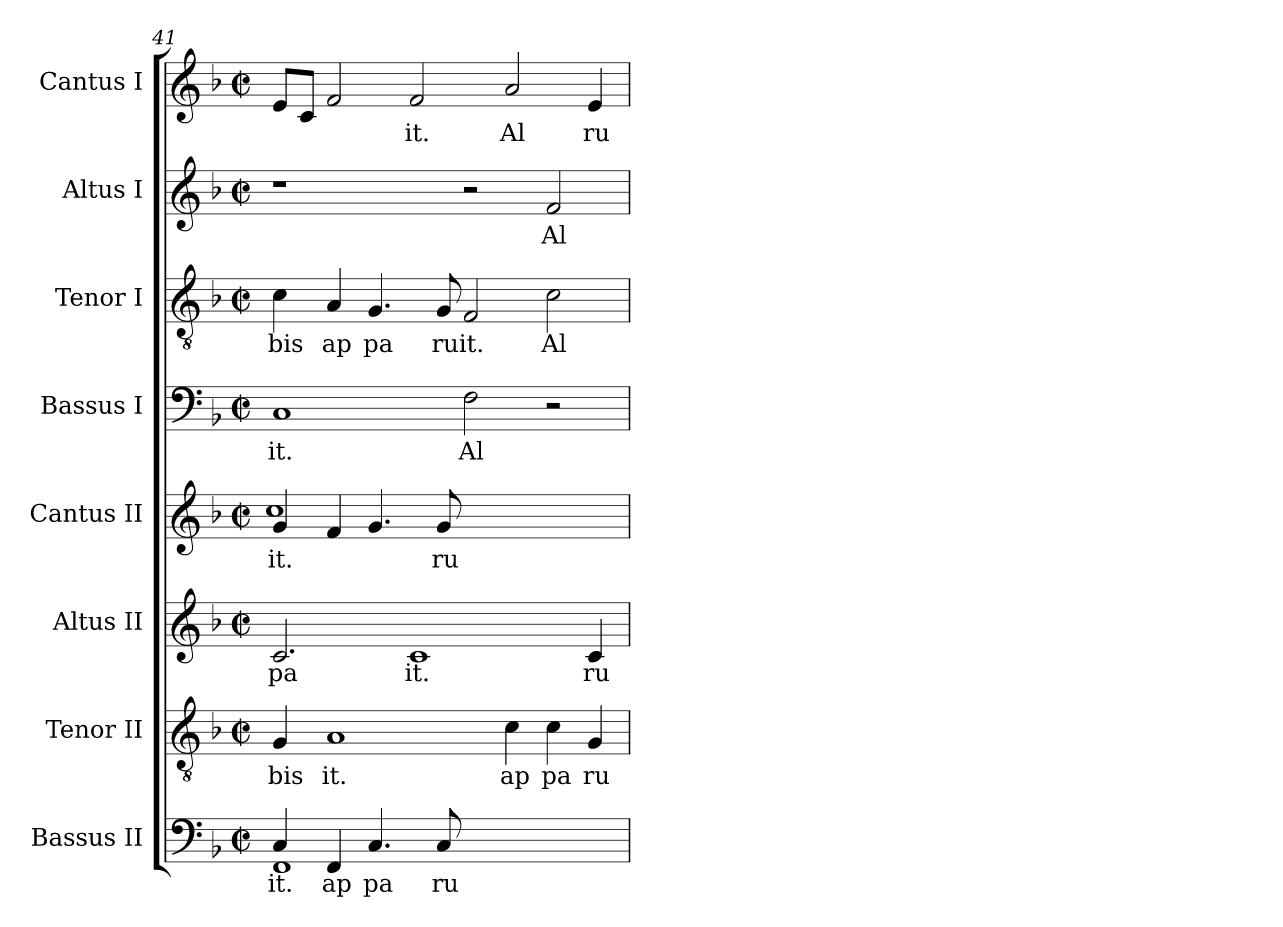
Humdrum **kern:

**kern	**text	**kern	**text	**kern	**text	**kern	**text	**kern	**text	**kern	**text	**kern	**text	**kern	**text
*part8	*part8	*part7	*part7	*part6	*part6	*part5	*part5	*part4	*part4	*part3	*part3	*part2	*part2	*part1	*part1
*staff8	*staff8	*staff7	*staff7	*staff6	*staff6	*staff5	*staff5	*staff4	*staff4	*staff3	*staff3	*staff2	*staff2	*staff1	*staff1
*I"Bassus II	*	*I"Tenor II	*	*I"Altus II	*	*I"Cantus II	*	*I"Bassus I	*	*I"Tenor I	*	*I"Altus I	*	*I"Cantus I	*
*clefF4	*	*clefGv2	*	*clefG2	*	*clefG2	*	*clefF4	*	*clefGv2	*	*clefG2	*	*clefG2	*
*k[b-]	*	*k[b-]	*	*k[b-]	*	*k[b-]	*	*k[b-]	*	*k[b-]	*	*k[b-]	*	*k[b-]	*
*F:	*	*F:	*	*F:	*	*F:	*	*F:	*	*F:	*	*F:	*	*F:	*
*M2/2	*	*M2/2	*	*M2/2	*	*M2/2	*	*M2/2	*	*M2/2	*	*M2/2	*	*M2/2	*
*met(c|)	*	*met(c|)	*	*met(c|)	*	*met(c|)	*	*met(c|)	*	*met(c|)	*	*met(c|)	*	*met(c|)	*
=41	=41	=41	=41	=41	=41	=41	=41	=41	=41	=41	=41	=41	=41	=41	=41
!	!LO:LY:b:cj	!	!	!	!	!	!	!	!	!	!	!	!	!	!
*^	*	*	*	*	*	*	*	*	*	*	*	*	*	*	*
!	!	!LO:LY:b:cj	!	!LO:LY:b:cj	!	!LO:LY:b:cj	!	!LO:LY:b	!	!	!	!	!	!	!	!
*	*	*	*	*	*	*	*^	*	*	*	*	*	*	*	*	*
!	!	!	!	!	!	!	!	!	!LO:LY:b:cj	!	!LO:LY:b:cj	!	!LO:LY:b:cj	!	!	!	!
4C/	1FF	it.	4G/	bis	2.c/	pa	4g/	1cc	it.	1C	it.	4c\	bis	1r	.	8e/L	.
.	.	.	.	.	.	.	.	.	.	.	.	.	.	.	.	8c/J	.
!	!	!LO:LY:b:cj	!	!LO:LY:b:cj	!	!	!	!	!	!	!	!	!LO:LY:b:cj	!	!	!	!
4FF/	.	ap	1A	it.	.	.	4f/	.	.	.	.	4A/	ap	.	.	2f/	.
!	!	!LO:LY:b:cj	!	!	!	!	!	!	!	!	!	!	!LO:LY:b:cj	!	!	!	!
4.C/	.	pa	.	.	.	.	4.g/	.	.	.	.	4.G/	pa	.	.	.	.
!	!	!	!	!	!	!LO:LY:b:cj	!	!	!	!	!	!	!	!	!	!	!LO:LY:b:cj
.	.	.	.	.	1c	it.	.	.	.	.	.	.	.	.	.	2f/	it.
!	!	!LO:LY:b:cj	!	!	!	!	!	!	!LO:LY:b:cj	!	!	!	!LO:LY:b:cj	!	!	!	!
8C/	.	ru	.	.	.	.	8g/	.	-ru	.	.	8G/	ruit.	.	.	.	.
!	!	!	!	!	!	!	!	!	!	!	!LO:LY:b:cj	!	!	!	!	!	!
1ryy	1ryy	.	.	.	.	.	1ryy	1ryy	.	2F\	Al	2F/	.	2r	.	.	.
!	!	!	!	!LO:LY:b:cj	!	!	!	!	!	!	!	!	!	!	!	!	!LO:LY:b:cj
.	.	.	4c\	ap	.	.	.	.	.	.	.	.	.	.	.	2a/	Al
!	!	!	!	!LO:LY:b:cj	!	!	!	!	!	!	!	!	!LO:LY:b:cj	!	!LO:LY:b:cj	!	!
.	.	.	4c\	pa	.	.	.	.	.	2r	.	2c\	Al	2f/	Al	.	.
!	!	!	!	!LO:LY:b:cj	!	!LO:LY:b:cj	!	!	!	!	!	!	!	!	!	!	!LO:LY:b:cj
.	.	.	4G/	ru	4c/	ru	.	.	.	.	.	.	.	.	.	4e/	ru
*v	*v	*	*	*	*	*	*v	*v	*	*	*	*	*	*	*	*	*
=	=	=	=	=	=	=	=	=	=	=	=	=	=	=	=
*-	*-	*-	*-	*-	*-	*-	*-	*-	*-	*-	*-	*-	*-	*-	*-
